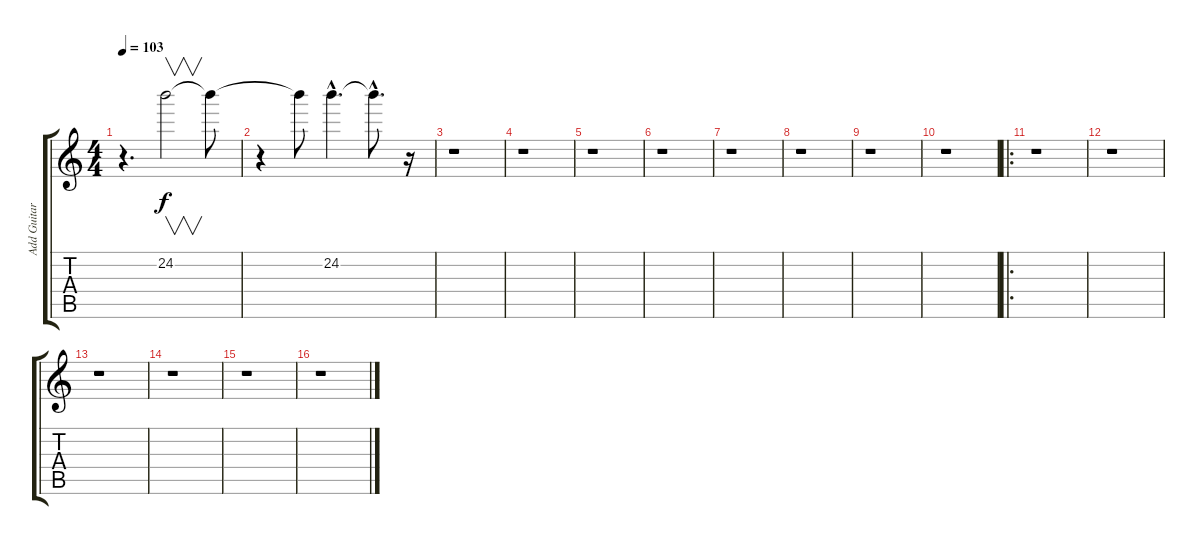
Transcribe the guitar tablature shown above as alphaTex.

\track ("Add Guitar 1" "Add Guitar") {instrument overdrivenguitar}
\staff {score tabs}
\tuning (E4 B3 G3 D3 A2 E2) {hide}
\ts (4 4)
\tempo 103
\clef g2
\ks c
r.4{d dy f} 24.2.2{v} 24.2{t}.8 |
r.4 24.2{t}.8 24.2{hac}.4{d} 24.2{hac t}.8{d} r.16 |
r.1 |
r.1 |
r.1 |
r.1 |
r.1 |
r.1 |
r.1 |
r.1 |
\ro
r.1 |
r.1 |
r.1 |
r.1 |
r.1 |
r.1
